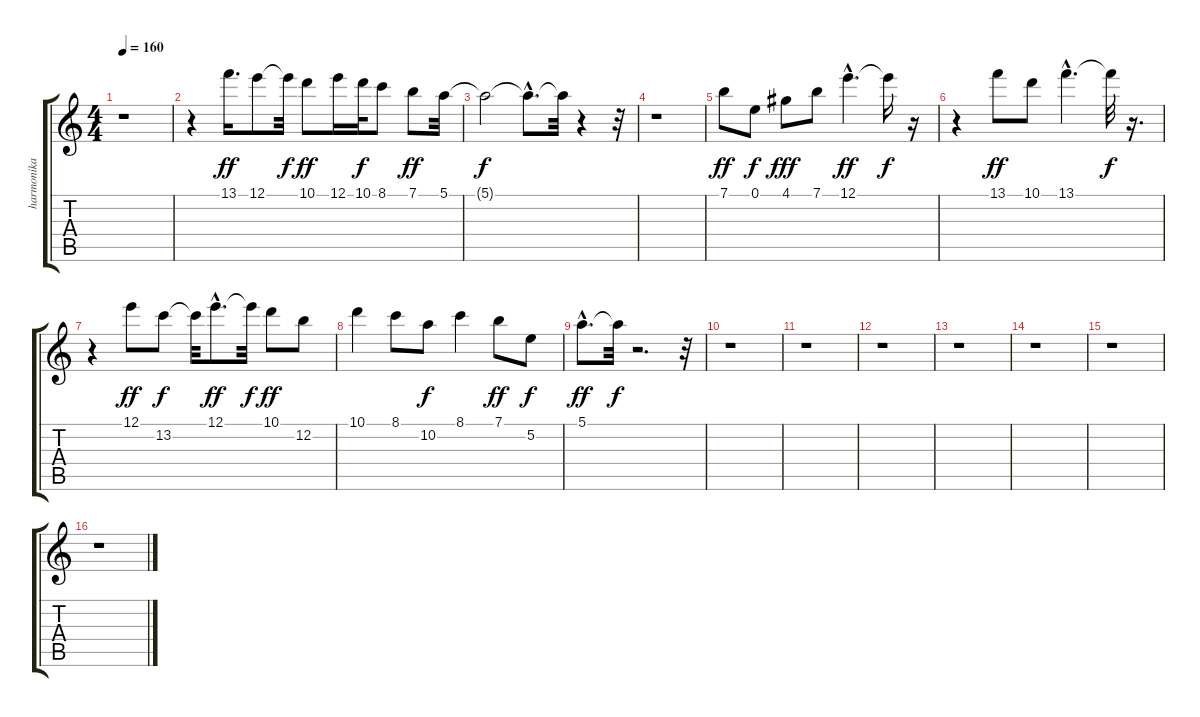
\track ("harmonika" "harmonika") {instrument acousticguitarnylon}
\staff {score tabs}
\tuning (E4 B3 G3 D3 A2 E2) {hide}
\ts (4 4)
\tempo 160
\clef g2
\ks c
r.1{dy ff} |
r.4 13.1.16{d} 12.1.8 12.1{t}.32{dy f} 10.1.8{dy ff} 12.1.16 10.1.32{dy f} 8.1.8 7.1.8{dy ff} 5.1.32 |
5.1{t}.2{dy f} 5.1{hac t}.8{d} 5.1{t}.32 r.4 r.32 |
r.1 |
7.1.8{dy ff} 0.1.8{dy f} 4.1.8{dy fff} 7.1.8 12.1{hac}.4{d dy ff} 12.1{t}.16{dy f} r.16 |
r.4 13.1.8{dy ff} 10.1.8 13.1{hac}.4{d} 13.1{t}.32{dy f} r.16{d} |
r.4 12.1.8{dy ff} 13.2.8{dy f} 13.2{t}.32 12.1{hac}.8{d dy ff} 12.1{t}.32{dy f} 10.1.8{dy ff} 12.2.8 |
10.1.4 8.1.8 10.2.8{dy f} 8.1.4 7.1.8{dy ff} 5.2.8{dy f} |
5.1{hac}.8{d dy ff} 5.1{t}.32{dy f} r.2{d} r.32 |
r.1 |
r.1 |
r.1 |
r.1 |
r.1 |
r.1 |
r.1
